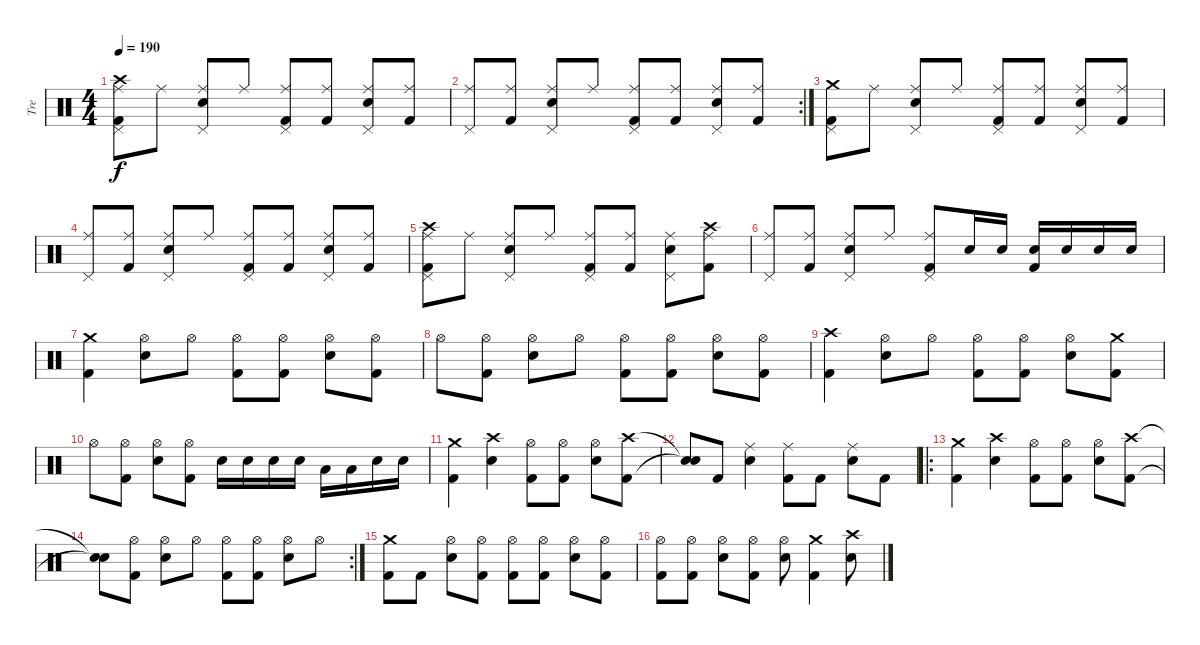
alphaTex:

\track ("Tre" "Tre") {instrument percussion}
\staff {score}
\articulation defaults
\ts (4 4)
\tempo 190
\clef neutral
\ks c
("Crash high (hit)" "Pedal Hi-Hat (hit)" "Ride (middle)" "Kick (hit) 2").8{dy f} "Ride (middle)".8 ("Pedal Hi-Hat (hit)" "Ride (middle)" "Electric Snare (hit)").8 "Ride (middle)".8 ("Pedal Hi-Hat (hit)" "Ride (middle)" "Kick (hit) 2").8 ("Ride (middle)" "Kick (hit) 2").8 ("Pedal Hi-Hat (hit)" "Ride (middle)" "Electric Snare (hit)").8 ("Ride (middle)" "Kick (hit) 2").8 |
\rc 2
("Pedal Hi-Hat (hit)" "Ride (middle)").8 ("Ride (middle)" "Kick (hit) 2").8 ("Pedal Hi-Hat (hit)" "Ride (middle)" "Electric Snare (hit)").8 "Ride (middle)".8 ("Pedal Hi-Hat (hit)" "Ride (middle)" "Kick (hit) 2").8 ("Ride (middle)" "Kick (hit) 2").8 ("Pedal Hi-Hat (hit)" "Ride (middle)" "Electric Snare (hit)").8 ("Ride (middle)" "Kick (hit) 2").8 |
("Crash medium (hit)" "Pedal Hi-Hat (hit)" "Kick (hit) 2").8 "Ride (middle)".8 ("Pedal Hi-Hat (hit)" "Ride (middle)" "Electric Snare (hit)").8 "Ride (middle)".8 ("Pedal Hi-Hat (hit)" "Ride (middle)" "Kick (hit) 2").8 ("Ride (middle)" "Kick (hit) 2").8 ("Pedal Hi-Hat (hit)" "Ride (middle)" "Electric Snare (hit)").8 ("Ride (middle)" "Kick (hit) 2").8 |
("Pedal Hi-Hat (hit)" "Ride (middle)").8 ("Ride (middle)" "Kick (hit) 2").8 ("Pedal Hi-Hat (hit)" "Ride (middle)" "Electric Snare (hit)").8 "Ride (middle)".8 ("Pedal Hi-Hat (hit)" "Ride (middle)" "Kick (hit) 2").8 ("Ride (middle)" "Kick (hit) 2").8 ("Pedal Hi-Hat (hit)" "Ride (middle)" "Electric Snare (hit)").8 ("Ride (middle)" "Kick (hit) 2").8 |
("Crash high (hit)" "Pedal Hi-Hat (hit)" "Ride (middle)" "Kick (hit) 2").8 "Ride (middle)".8 ("Pedal Hi-Hat (hit)" "Ride (middle)" "Electric Snare (hit)").8 "Ride (middle)".8 ("Pedal Hi-Hat (hit)" "Ride (middle)" "Kick (hit) 2").8 ("Ride (middle)" "Kick (hit) 2").8 ("Pedal Hi-Hat (hit)" "Ride (middle)" "Electric Snare (hit)").8 ("Crash high (hit)" "Ride (middle)" "Kick (hit) 2").8 |
("Pedal Hi-Hat (hit)" "Ride (middle)").8 ("Ride (middle)" "Kick (hit) 2").8 ("Pedal Hi-Hat (hit)" "Ride (middle)" "Electric Snare (hit)").8 "Ride (middle)".8 ("Pedal Hi-Hat (hit)" "Ride (middle)" "Kick (hit) 2").8 "Electric Snare (hit)".16 "Electric Snare (hit)".16 ("Electric Snare (hit)" "Kick (hit) 2").16 "Electric Snare (hit)".16 "Electric Snare (hit)".16 "Electric Snare (hit)".16 |
("Crash medium (hit)" "Kick (hit) 2").4 ("Hi-Hat (open)" "Electric Snare (hit)").8 "Hi-Hat (open)".8 ("Hi-Hat (open)" "Kick (hit) 2").8 ("Hi-Hat (open)" "Kick (hit) 2").8 ("Hi-Hat (open)" "Electric Snare (hit)").8 ("Hi-Hat (open)" "Kick (hit) 2").8 |
"Hi-Hat (open)".8 ("Hi-Hat (open)" "Kick (hit) 2").8 ("Hi-Hat (open)" "Electric Snare (hit)").8 "Hi-Hat (open)".8 ("Hi-Hat (open)" "Kick (hit) 2").8 ("Hi-Hat (open)" "Kick (hit) 2").8 ("Hi-Hat (open)" "Electric Snare (hit)").8 ("Hi-Hat (open)" "Kick (hit) 2").8 |
("Crash high (hit)" "Kick (hit) 2").4 ("Hi-Hat (open)" "Electric Snare (hit)").8 "Hi-Hat (open)".8 ("Hi-Hat (open)" "Kick (hit) 2").8 ("Hi-Hat (open)" "Kick (hit) 2").8 ("Hi-Hat (open)" "Electric Snare (hit)").8 ("Crash medium (hit)" "Kick (hit) 2").8 |
"Hi-Hat (open)".8 ("Hi-Hat (open)" "Kick (hit) 2").8 ("Hi-Hat (open)" "Electric Snare (hit)").8 ("Hi-Hat (open)" "Kick (hit) 2").8 "Electric Snare (hit)".16 "Electric Snare (hit)".16 "Electric Snare (hit)".16 "Electric Snare (hit)".16 "Low Tom (hit)".16 "Low Tom (hit)".16 "Electric Snare (hit)".16 "Electric Snare (hit)".16 |
("Crash medium (hit)" "Kick (hit) 2").4 ("Crash high (hit)" "Electric Snare (hit)").4 ("Hi-Hat (open)" "Kick (hit) 2").8 ("Hi-Hat (open)" "Kick (hit) 2").8 ("Hi-Hat (open)" "Electric Snare (hit)").8 ("Crash high (hit)" "Kick (hit) 2").8 |
("Snare (hit)"{t} "Snare (hit)"{t}).8 "Kick (hit) 2".8 ("Ride (middle)" "Electric Snare (hit)").4 ("Ride (middle)" "Kick (hit) 2").8 "Kick (hit) 2".8 ("Ride (middle)" "Electric Snare (hit)").8 "Kick (hit) 2".8 |
\ro
("Crash medium (hit)" "Kick (hit) 2").4 ("Crash high (hit)" "Electric Snare (hit)").4 ("Hi-Hat (open)" "Kick (hit) 2").8 ("Hi-Hat (open)" "Kick (hit) 2").8 ("Hi-Hat (open)" "Electric Snare (hit)").8 ("Crash high (hit)" "Kick (hit) 2").8 |
\rc 2
("Snare (hit)"{t} "Snare (hit)"{t}).8 ("Hi-Hat (open)" "Kick (hit) 2").8 ("Hi-Hat (open)" "Electric Snare (hit)").8 "Hi-Hat (open)".8 ("Hi-Hat (open)" "Kick (hit) 2").8 ("Hi-Hat (open)" "Kick (hit) 2").8 ("Hi-Hat (open)" "Electric Snare (hit)").8 "Hi-Hat (open)".8 |
("Crash medium (hit)" "Kick (hit) 2").8 "Kick (hit) 2".8 ("Hi-Hat (open)" "Electric Snare (hit)").8 ("Hi-Hat (open)" "Kick (hit) 2").8 ("Hi-Hat (open)" "Kick (hit) 2").8 ("Hi-Hat (open)" "Kick (hit) 2").8 ("Hi-Hat (open)" "Electric Snare (hit)").8 ("Hi-Hat (open)" "Kick (hit) 2").8 |
("Hi-Hat (open)" "Kick (hit) 2").8 ("Hi-Hat (open)" "Kick (hit) 2").8 ("Hi-Hat (open)" "Electric Snare (hit)").8 ("Hi-Hat (open)" "Kick (hit) 2").8 ("Hi-Hat (open)" "Electric Snare (hit)").8 ("Crash medium (hit)" "Kick (hit) 2").4 ("Crash high (hit)" "Electric Snare (hit)").8
